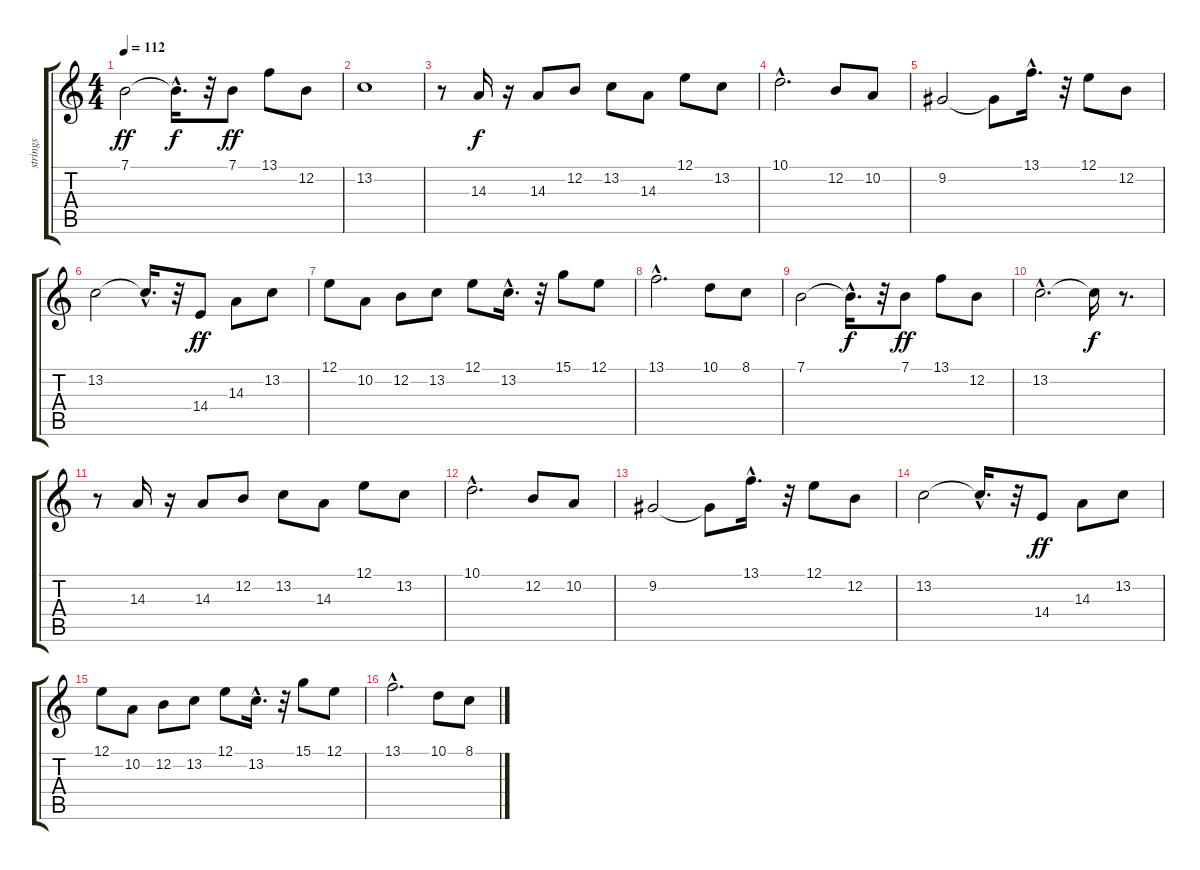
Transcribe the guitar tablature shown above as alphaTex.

\track ("strings" "strings") {instrument stringensemble1}
\staff {score tabs}
\tuning (E4 B3 G3 D3 A2 E2) {hide}
\ts (4 4)
\tempo 112
\clef g2
\ks c
7.1.2{dy ff} 7.1{hac t}.16{d dy f} r.32 7.1.8{dy ff} 13.1.8 12.2.8 |
13.2.1 |
r.8 14.3.16{dy f} r.16 14.3.8 12.2.8 13.2.8 14.3.8 12.1.8 13.2.8 |
10.1{hac}.2{d} 12.2.8 10.2.8 |
9.2.2 9.2{t}.8 13.1{hac}.16{d} r.32 12.1.8 12.2.8 |
13.2.2 13.2{hac t}.16{d} r.32 14.4.8{dy ff} 14.3.8 13.2.8 |
12.1.8 10.2.8 12.2.8 13.2.8 12.1.8 13.2{hac}.16{d} r.32 15.1.8 12.1.8 |
13.1{hac}.2{d} 10.1.8 8.1.8 |
7.1.2 7.1{hac t}.16{d dy f} r.32 7.1.8{dy ff} 13.1.8 12.2.8 |
13.2{hac}.2{d} 13.2{t}.16{dy f} r.8{d} |
r.8 14.3.16 r.16 14.3.8 12.2.8 13.2.8 14.3.8 12.1.8 13.2.8 |
10.1{hac}.2{d} 12.2.8 10.2.8 |
9.2.2 9.2{t}.8 13.1{hac}.16{d} r.32 12.1.8 12.2.8 |
13.2.2 13.2{hac t}.16{d} r.32 14.4.8{dy ff} 14.3.8 13.2.8 |
12.1.8 10.2.8 12.2.8 13.2.8 12.1.8 13.2{hac}.16{d} r.32 15.1.8 12.1.8 |
13.1{hac}.2{d} 10.1.8 8.1.8
